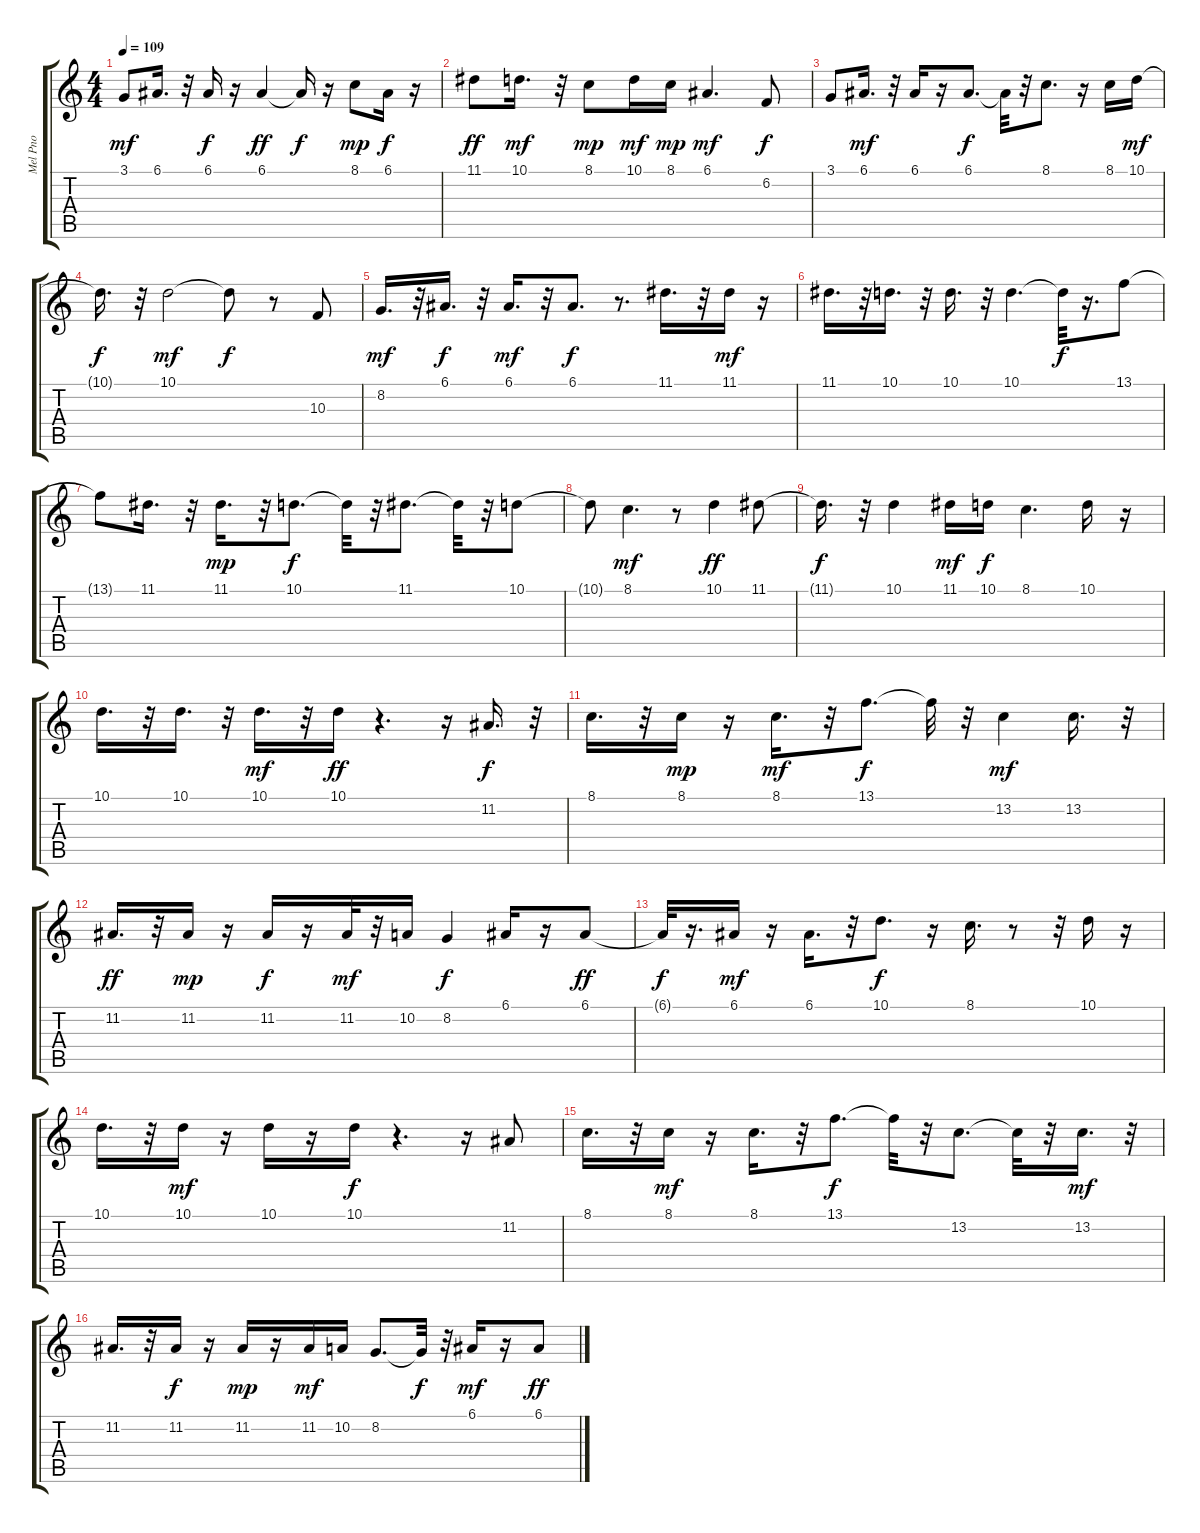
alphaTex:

\track ("Mel Pno" "Mel Pno") {instrument flute}
\staff {score tabs}
\tuning (E4 B3 G3 D3 A2 E2) {hide}
\ts (4 4)
\tempo 109
\clef g2
\ks c
3.1.8{dy mf} 6.1.16{d} r.32 6.1.16{dy f} r.16 6.1.4{dy ff} 6.1{t}.16{dy f} r.16 8.1.8{dy mp} 6.1.16{dy f} r.16 |
11.1.8{dy ff} 10.1.16{d dy mf} r.32 8.1.8{dy mp} 10.1.16{dy mf} 8.1.16{dy mp} 6.1.4{d dy mf} 6.2.8{dy f} |
3.1.8 6.1.16{d dy mf} r.32 6.1.16 r.16 6.1.8{d dy f} 6.1{t}.32 r.32 8.1.8{d} r.16 8.1.16 10.1.16{dy mf} |
10.1{t}.16{d dy f} r.32 10.1.2{dy mf} 10.1{t}.8{dy f} r.8 10.3.8 |
8.2.16{d dy mf} r.32 6.1.16{d dy f} r.32 6.1.16{d dy mf} r.32 6.1.8{d dy f} r.8{d} 11.1.16{d} r.32 11.1.16{dy mf} r.16 |
11.1.16{d} r.32 10.1.16{d} r.32 10.1.16{d} r.32 10.1.4{d} 10.1{t}.32{dy f} r.16{d} 13.1.8 |
13.1{t}.8 11.1.16{d} r.32 11.1.16{d dy mp} r.32 10.1.8{d dy f} 10.1{t}.32 r.32 11.1.8{d} 11.1{t}.32 r.32 10.1.8 |
10.1{t}.8 8.1.4{d dy mf} r.8 10.1.4{dy ff} 11.1.8 |
11.1{t}.16{d dy f} r.32 10.1.4 11.1.16{dy mf} 10.1.16{dy f} 8.1.4{d} 10.1.16 r.16 |
10.1.16{d} r.32 10.1.16{d} r.32 10.1.16{d dy mf} r.32 10.1.16{dy ff} r.4{d} r.16 11.2.16{d dy f} r.32 |
8.1.16{d} r.32 8.1.16{dy mp} r.16 8.1.16{d dy mf} r.32 13.1.8{d dy f} 13.1{t}.32 r.32 13.2.4{dy mf} 13.2.16{d} r.32 |
11.2.16{d dy ff} r.32 11.2.16{dy mp} r.16 11.2.16{dy f} r.16 11.2.32{dy mf} r.32 10.2.16 8.2.4{dy f} 6.1.16 r.16 6.1.8{dy ff} |
6.1{t}.32{dy f} r.16{d} 6.1.16{dy mf} r.16 6.1.16{d} r.32 10.1.8{d dy f} r.16 8.1.16{d} r.8 r.32 10.1.16 r.16 |
10.1.16{d} r.32 10.1.16{dy mf} r.16 10.1.16 r.16 10.1.16{dy f} r.4{d} r.16 11.2.8 |
8.1.16{d} r.32 8.1.16{dy mf} r.16 8.1.16{d} r.32 13.1.8{d dy f} 13.1{t}.32 r.32 13.2.8{d} 13.2{t}.32 r.32 13.2.16{d dy mf} r.32 |
11.2.16{d} r.32 11.2.16{dy f} r.16 11.2.16{dy mp} r.16 11.2.16{dy mf} 10.2.16 8.2.8{d} 8.2{t}.32{dy f} r.32 6.1.16{dy mf} r.16 6.1.8{dy ff}
